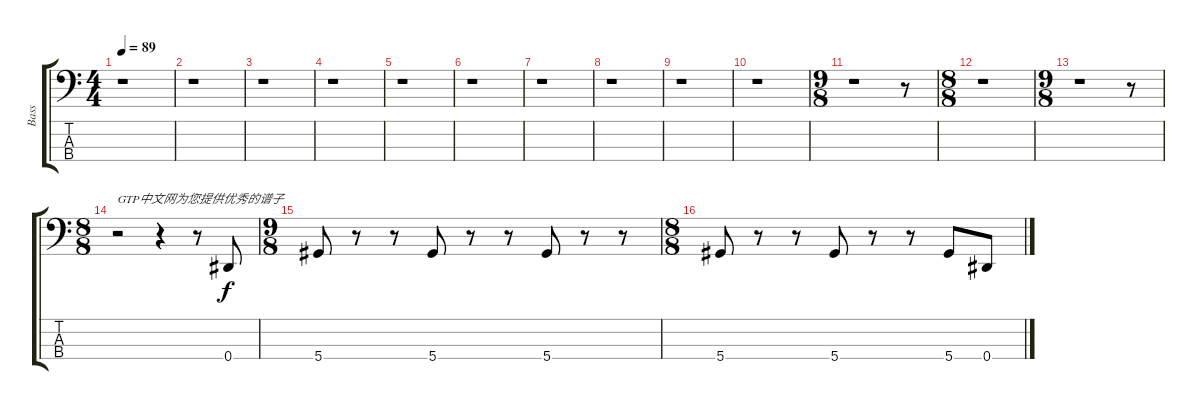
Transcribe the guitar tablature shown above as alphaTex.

\track ("Bass" "Bass") {instrument electricbasspick}
\staff {score tabs}
\tuning (Gb2 Db2 Ab1 Eb1) {hide}
\ts (4 4)
\tempo 89
\clef f4
\ks c
r.1{dy f instrument electricbasspick} |
r.1 |
r.1 |
r.1 |
r.1 |
r.1 |
r.1 |
r.1 |
r.1 |
r.1 |
\ts (9 8)
r.1 r.8 |
\ts (8 8)
r.1 |
\ts (9 8)
r.1 r.8 |
\ts (8 8)
r.2{txt "GTP中文网为您提供优秀的谱子"} r.4 r.8 0.4.8 |
\ts (9 8)
5.4.8 r.8 r.8 5.4.8 r.8 r.8 5.4.8 r.8 r.8 |
\ts (8 8)
5.4.8 r.8 r.8 5.4.8 r.8 r.8 5.4.8 0.4.8
